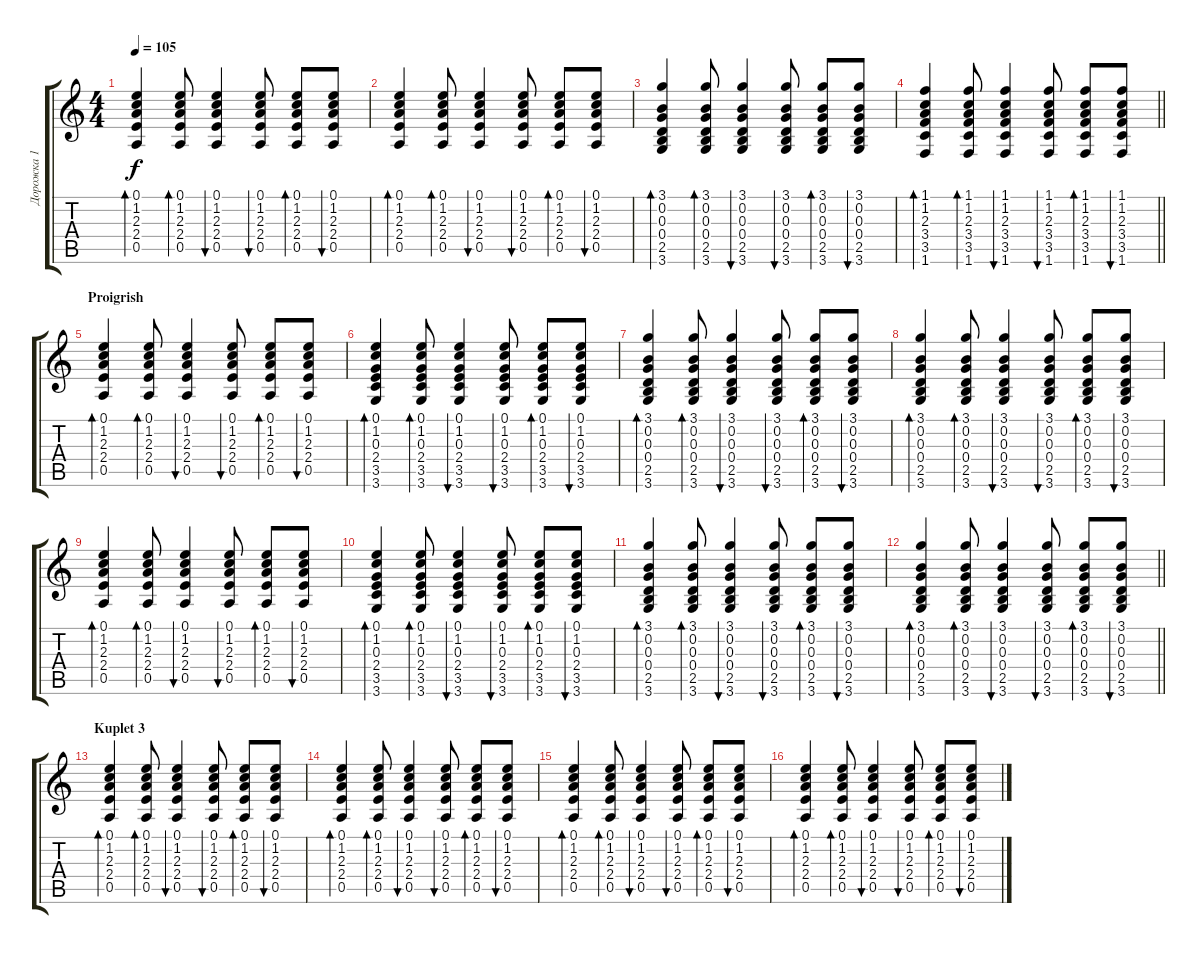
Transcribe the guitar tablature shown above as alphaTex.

\track ("Дорожка 1" "Дорожка 1") {instrument acousticguitarsteel}
\staff {score tabs}
\tuning (E4 B3 G3 D3 A2 E2) {hide}
\ts (4 4)
\tempo 105
\clef g2
\ks c
(0.1 1.2 2.3 2.4 0.5).4{bd 60 dy f} (0.1 1.2 2.3 2.4 0.5).8{bd 60} (0.1 1.2 2.3 2.4 0.5).4{bu 60} (0.1 1.2 2.3 2.4 0.5).8{bu 60} (0.1 1.2 2.3 2.4 0.5).8{bd 60} (0.1 1.2 2.3 2.4 0.5).8{bu 60} |
(0.1 1.2 2.3 2.4 0.5).4{bd 60} (0.1 1.2 2.3 2.4 0.5).8{bd 60} (0.1 1.2 2.3 2.4 0.5).4{bu 60} (0.1 1.2 2.3 2.4 0.5).8{bu 60} (0.1 1.2 2.3 2.4 0.5).8{bd 60} (0.1 1.2 2.3 2.4 0.5).8{bu 60} |
(3.1 0.2 0.3 0.4 2.5 3.6).4{bd 60} (3.1 0.2 0.3 0.4 2.5 3.6).8{bd 60} (3.1 0.2 0.3 0.4 2.5 3.6).4{bu 60} (3.1 0.2 0.3 0.4 2.5 3.6).8{bu 60} (3.1 0.2 0.3 0.4 2.5 3.6).8{bd 60} (3.1 0.2 0.3 0.4 2.5 3.6).8{bu 60} |
\barLineRight lightlight
(1.1 1.2 2.3 3.4 3.5 1.6).4{bd 60} (1.1 1.2 2.3 3.4 3.5 1.6).8{bd 60} (1.1 1.2 2.3 3.4 3.5 1.6).4{bu 60} (1.1 1.2 2.3 3.4 3.5 1.6).8{bu 60} (1.1 1.2 2.3 3.4 3.5 1.6).8{bd 60} (1.1 1.2 2.3 3.4 3.5 1.6).8{bu 60} |
\section ("" "Proigrish")
(0.1 1.2 2.3 2.4 0.5).4{bd 60} (0.1 1.2 2.3 2.4 0.5).8{bd 60} (0.1 1.2 2.3 2.4 0.5).4{bu 60} (0.1 1.2 2.3 2.4 0.5).8{bu 60} (0.1 1.2 2.3 2.4 0.5).8{bd 60} (0.1 1.2 2.3 2.4 0.5).8{bu 60} |
(0.1 1.2 0.3 2.4 3.5 3.6).4{bd 60} (0.1 1.2 0.3 2.4 3.5 3.6).8{bd 60} (0.1 1.2 0.3 2.4 3.5 3.6).4{bu 60} (0.1 1.2 0.3 2.4 3.5 3.6).8{bu 60} (0.1 1.2 0.3 2.4 3.5 3.6).8{bd 60} (0.1 1.2 0.3 2.4 3.5 3.6).8{bu 60} |
(3.1 0.2 0.3 0.4 2.5 3.6).4{bd 60} (3.1 0.2 0.3 0.4 2.5 3.6).8{bd 60} (3.1 0.2 0.3 0.4 2.5 3.6).4{bu 60} (3.1 0.2 0.3 0.4 2.5 3.6).8{bu 60} (3.1 0.2 0.3 0.4 2.5 3.6).8{bd 60} (3.1 0.2 0.3 0.4 2.5 3.6).8{bu 60} |
(3.1 0.2 0.3 0.4 2.5 3.6).4{bd 60} (3.1 0.2 0.3 0.4 2.5 3.6).8{bd 60} (3.1 0.2 0.3 0.4 2.5 3.6).4{bu 60} (3.1 0.2 0.3 0.4 2.5 3.6).8{bu 60} (3.1 0.2 0.3 0.4 2.5 3.6).8{bd 60} (3.1 0.2 0.3 0.4 2.5 3.6).8{bu 60} |
(0.1 1.2 2.3 2.4 0.5).4{bd 60} (0.1 1.2 2.3 2.4 0.5).8{bd 60} (0.1 1.2 2.3 2.4 0.5).4{bu 60} (0.1 1.2 2.3 2.4 0.5).8{bu 60} (0.1 1.2 2.3 2.4 0.5).8{bd 60} (0.1 1.2 2.3 2.4 0.5).8{bu 60} |
(0.1 1.2 0.3 2.4 3.5 3.6).4{bd 60} (0.1 1.2 0.3 2.4 3.5 3.6).8{bd 60} (0.1 1.2 0.3 2.4 3.5 3.6).4{bu 60} (0.1 1.2 0.3 2.4 3.5 3.6).8{bu 60} (0.1 1.2 0.3 2.4 3.5 3.6).8{bd 60} (0.1 1.2 0.3 2.4 3.5 3.6).8{bu 60} |
(3.1 0.2 0.3 0.4 2.5 3.6).4{bd 60} (3.1 0.2 0.3 0.4 2.5 3.6).8{bd 60} (3.1 0.2 0.3 0.4 2.5 3.6).4{bu 60} (3.1 0.2 0.3 0.4 2.5 3.6).8{bu 60} (3.1 0.2 0.3 0.4 2.5 3.6).8{bd 60} (3.1 0.2 0.3 0.4 2.5 3.6).8{bu 60} |
\barLineRight lightlight
(3.1 0.2 0.3 0.4 2.5 3.6).4{bd 60} (3.1 0.2 0.3 0.4 2.5 3.6).8{bd 60} (3.1 0.2 0.3 0.4 2.5 3.6).4{bu 60} (3.1 0.2 0.3 0.4 2.5 3.6).8{bu 60} (3.1 0.2 0.3 0.4 2.5 3.6).8{bd 60} (3.1 0.2 0.3 0.4 2.5 3.6).8{bu 60} |
\section ("" "Kuplet 3")
(0.1 1.2 2.3 2.4 0.5).4{bd 60} (0.1 1.2 2.3 2.4 0.5).8{bd 60} (0.1 1.2 2.3 2.4 0.5).4{bu 60} (0.1 1.2 2.3 2.4 0.5).8{bu 60} (0.1 1.2 2.3 2.4 0.5).8{bd 60} (0.1 1.2 2.3 2.4 0.5).8{bu 60} |
(0.1 1.2 2.3 2.4 0.5).4{bd 60} (0.1 1.2 2.3 2.4 0.5).8{bd 60} (0.1 1.2 2.3 2.4 0.5).4{bu 60} (0.1 1.2 2.3 2.4 0.5).8{bu 60} (0.1 1.2 2.3 2.4 0.5).8{bd 60} (0.1 1.2 2.3 2.4 0.5).8{bu 60} |
(0.1 1.2 2.3 2.4 0.5).4{bd 60} (0.1 1.2 2.3 2.4 0.5).8{bd 60} (0.1 1.2 2.3 2.4 0.5).4{bu 60} (0.1 1.2 2.3 2.4 0.5).8{bu 60} (0.1 1.2 2.3 2.4 0.5).8{bd 60} (0.1 1.2 2.3 2.4 0.5).8{bu 60} |
(0.1 1.2 2.3 2.4 0.5).4{bd 60} (0.1 1.2 2.3 2.4 0.5).8{bd 60} (0.1 1.2 2.3 2.4 0.5).4{bu 60} (0.1 1.2 2.3 2.4 0.5).8{bu 60} (0.1 1.2 2.3 2.4 0.5).8{bd 60} (0.1 1.2 2.3 2.4 0.5).8{bu 60}
